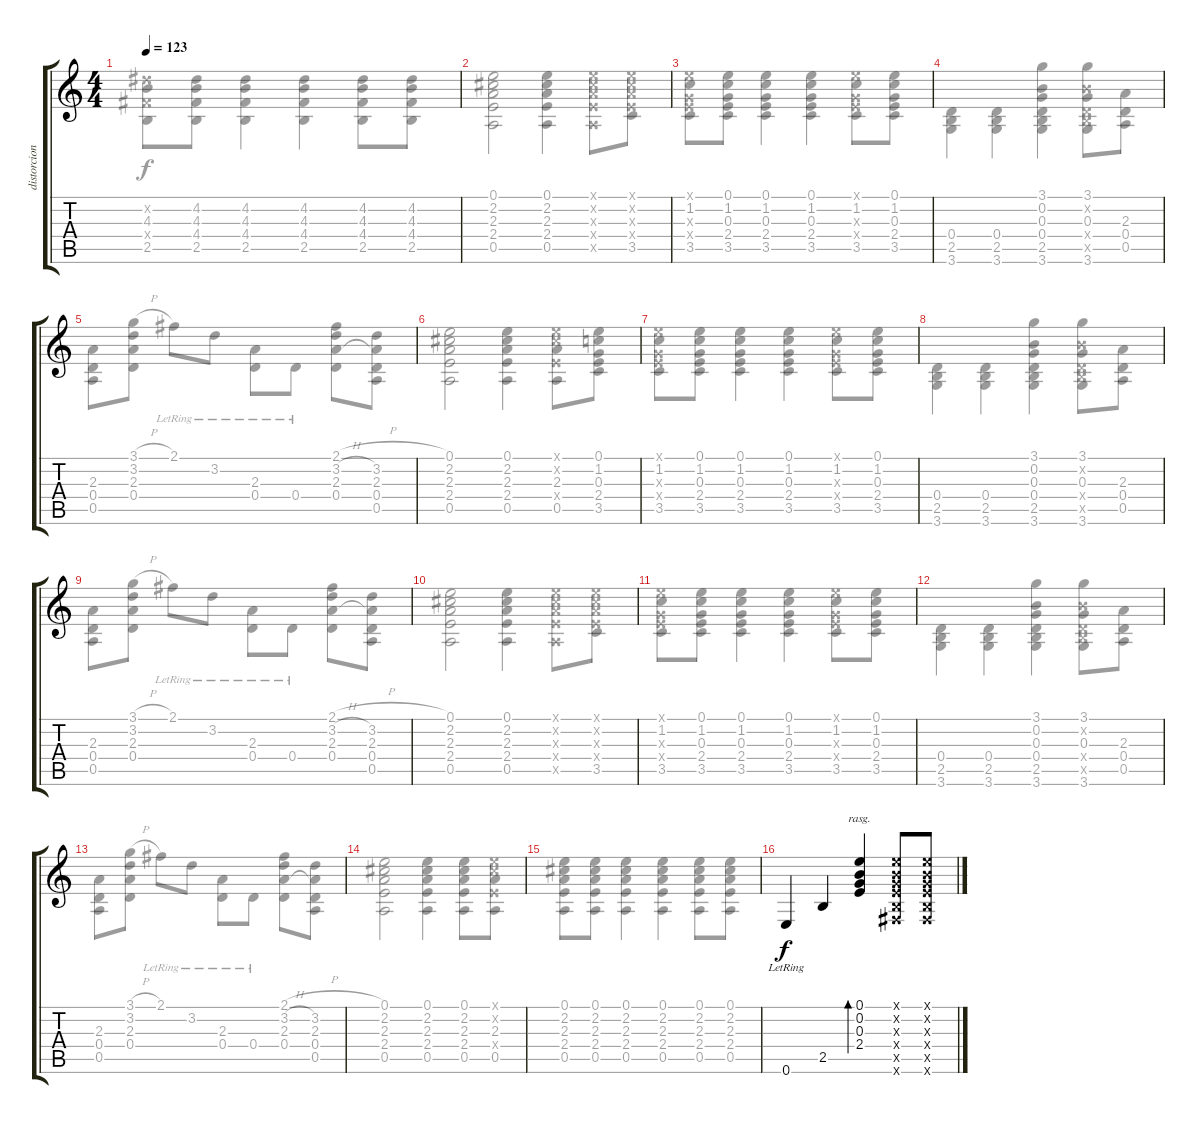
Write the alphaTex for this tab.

\track ("distorcion" "distorcion") {instrument distortionguitar}
\staff {score tabs}
\tuning (E4 B3 G3 D3 A2 E2) {hide}
\voice
\ts (4 4)
\tempo 123
\clef g2
\ks c
|
|
|
|
|
|
|
|
|
|
|
|
|
|
|
0.6{lr}.4 2.5.4 (0.1 0.2 0.3 2.4).4{bd 480 rasg ii} (0.1{x} 0.2{x} 0.3{x} 2.4{x} 2.5{x} 2.6{x}).8 (0.1{x} 0.2{x} 0.3{x} 2.4{x} 2.5{x} 2.6{x}).8
\voice
\clef g2
\ottava regular
\simile none
\ks c
(4.2{x} 4.3 4.4{x} 2.5).8{dy f} (4.2 4.3 4.4 2.5).8 (4.2 4.3 4.4 2.5).4 (4.2 4.3 4.4 2.5).4 (4.2 4.3 4.4 2.5).8 (4.2 4.3 4.4 2.5).8 |
(0.1 2.2 2.3 2.4 0.5).2 (0.1 2.2 2.3 2.4 0.5).4 (0.1{x} 2.2{x} 2.3{x} 2.4{x} 0.5{x}).8 (0.1{x} 2.2{x} 2.3{x} 2.4{x} 3.5).8 |
(0.1{x} 1.2 0.3{x} 2.4{x} 3.5).8 (0.1 1.2 0.3 2.4 3.5).8 (0.1 1.2 0.3 2.4 3.5).4 (0.1 1.2 0.3 2.4 3.5).4 (0.1{x} 1.2 0.3{x} 2.4{x} 3.5).8 (0.1 1.2 0.3 2.4 3.5).8 |
(0.4 2.5 3.6).4 (0.4 2.5 3.6).4 (3.1 0.2 0.3 0.4 2.5 3.6).4 (3.1 0.2{x} 0.3 0.4{x} 2.5{x} 3.6).8 (2.3 0.4 0.5).8 |
(2.3 0.4 0.5).8 (3.1{h} 3.2 2.3 0.4).8 2.1{lr}.8 3.2{lr}.8 (2.3{lr} 0.4{lr}).8 0.4{lr}.8 (2.1{h} 3.2{h} 2.3{h} 0.4).8 (3.2 2.3 0.4 0.5).8 |
(0.1 2.2 2.3 2.4 0.5).2 (0.1 2.2 2.3 2.4 0.5).4 (0.1{x} 2.2{x} 2.3 2.4{x} 0.5).8 (0.1 1.2 0.3 2.4 3.5).8 |
(0.1{x} 1.2 0.3{x} 2.4{x} 3.5).8 (0.1 1.2 0.3 2.4 3.5).8 (0.1 1.2 0.3 2.4 3.5).4 (0.1 1.2 0.3 2.4 3.5).4 (0.1{x} 1.2 0.3{x} 2.4{x} 3.5).8 (0.1 1.2 0.3 2.4 3.5).8 |
(0.4 2.5 3.6).4 (0.4 2.5 3.6).4 (3.1 0.2 0.3 0.4 2.5 3.6).4 (3.1 0.2{x} 0.3 0.4{x} 2.5{x} 3.6).8 (2.3 0.4 0.5).8 |
(2.3 0.4 0.5).8 (3.1{h} 3.2 2.3 0.4).8 2.1{lr}.8 3.2{lr}.8 (2.3{lr} 0.4{lr}).8 0.4{lr}.8 (2.1{h} 3.2{h} 2.3{h} 0.4).8 (3.2 2.3 0.4 0.5).8 |
(0.1 2.2 2.3 2.4 0.5).2 (0.1 2.2 2.3 2.4 0.5).4 (0.1{x} 2.2{x} 2.3{x} 2.4{x} 0.5{x}).8 (0.1{x} 2.2{x} 2.3{x} 2.4{x} 3.5).8 |
(0.1{x} 1.2 0.3{x} 2.4{x} 3.5).8 (0.1 1.2 0.3 2.4 3.5).8 (0.1 1.2 0.3 2.4 3.5).4 (0.1 1.2 0.3 2.4 3.5).4 (0.1{x} 1.2 0.3{x} 2.4{x} 3.5).8 (0.1 1.2 0.3 2.4 3.5).8 |
(0.4 2.5 3.6).4 (0.4 2.5 3.6).4 (3.1 0.2 0.3 0.4 2.5 3.6).4 (3.1 0.2{x} 0.3 0.4{x} 2.5{x} 3.6).8 (2.3 0.4 0.5).8 |
(2.3 0.4 0.5).8 (3.1{h} 3.2 2.3 0.4).8 2.1{lr}.8 3.2{lr}.8 (2.3{lr} 0.4{lr}).8 0.4{lr}.8 (2.1{h} 3.2{h} 2.3{h} 0.4).8 (3.2 2.3 0.4 0.5).8 |
(0.1 2.2 2.3 2.4 0.5).2 (0.1 2.2 2.3 2.4 0.5).4 (0.1 2.2 2.3 2.4 0.5).8 (0.1{x} 2.2{x} 2.3 2.4{x} 0.5).8 |
(0.1 2.2 2.3 2.4 0.5).8 (0.1 2.2 2.3 2.4 0.5).8 (0.1 2.2 2.3 2.4 0.5).4 (0.1 2.2 2.3 2.4 0.5).4 (0.1 2.2 2.3 2.4 0.5).8 (0.1 2.2 2.3 2.4 0.5).8 |
